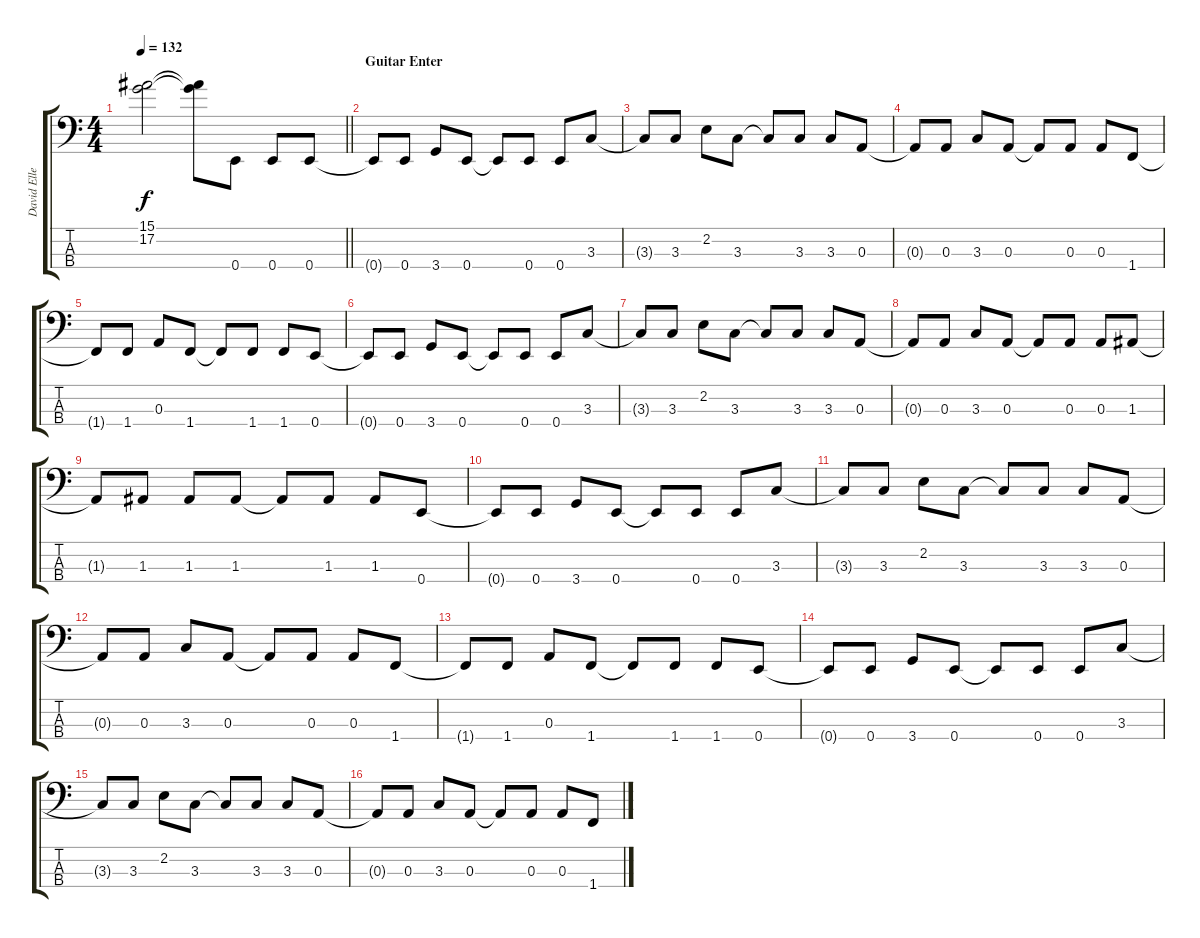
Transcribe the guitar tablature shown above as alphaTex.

\track ("David Ellefson (Bass)" "David Elle") {instrument electricbasspick}
\staff {score tabs}
\tuning (G2 D2 A1 E1) {hide}
\ts (4 4)
\tempo 132
\clef f4
\barLineRight lightlight
\ks c
(15.1{t} 17.2{t}).2{dy f} (15.1{t} 17.2{t}).8 0.4.8 0.4.8 0.4.8 |
\section ("" "Guitar Enter")
0.4{t}.8 0.4.8 3.4.8 0.4.8 0.4{t}.8 0.4.8 0.4.8 3.3.8 |
3.3{t}.8 3.3.8 2.2.8 3.3.8 3.3{t}.8 3.3.8 3.3.8 0.3.8 |
0.3{t}.8 0.3.8 3.3.8 0.3.8 0.3{t}.8 0.3.8 0.3.8 1.4.8 |
1.4{t}.8 1.4.8 0.3.8 1.4.8 1.4{t}.8 1.4.8 1.4.8 0.4.8 |
0.4{t}.8 0.4.8 3.4.8 0.4.8 0.4{t}.8 0.4.8 0.4.8 3.3.8 |
3.3{t}.8 3.3.8 2.2.8 3.3.8 3.3{t}.8 3.3.8 3.3.8 0.3.8 |
0.3{t}.8 0.3.8 3.3.8 0.3.8 0.3{t}.8 0.3.8 0.3.8 1.3.8 |
1.3{t}.8 1.3.8 1.3.8 1.3.8 1.3{t}.8 1.3.8 1.3.8 0.4.8 |
0.4{t}.8 0.4.8 3.4.8 0.4.8 0.4{t}.8 0.4.8 0.4.8 3.3.8 |
3.3{t}.8 3.3.8 2.2.8 3.3.8 3.3{t}.8 3.3.8 3.3.8 0.3.8 |
0.3{t}.8 0.3.8 3.3.8 0.3.8 0.3{t}.8 0.3.8 0.3.8 1.4.8 |
1.4{t}.8 1.4.8 0.3.8 1.4.8 1.4{t}.8 1.4.8 1.4.8 0.4.8 |
0.4{t}.8 0.4.8 3.4.8 0.4.8 0.4{t}.8 0.4.8 0.4.8 3.3.8 |
3.3{t}.8 3.3.8 2.2.8 3.3.8 3.3{t}.8 3.3.8 3.3.8 0.3.8 |
0.3{t}.8 0.3.8 3.3.8 0.3.8 0.3{t}.8 0.3.8 0.3.8 1.4.8
